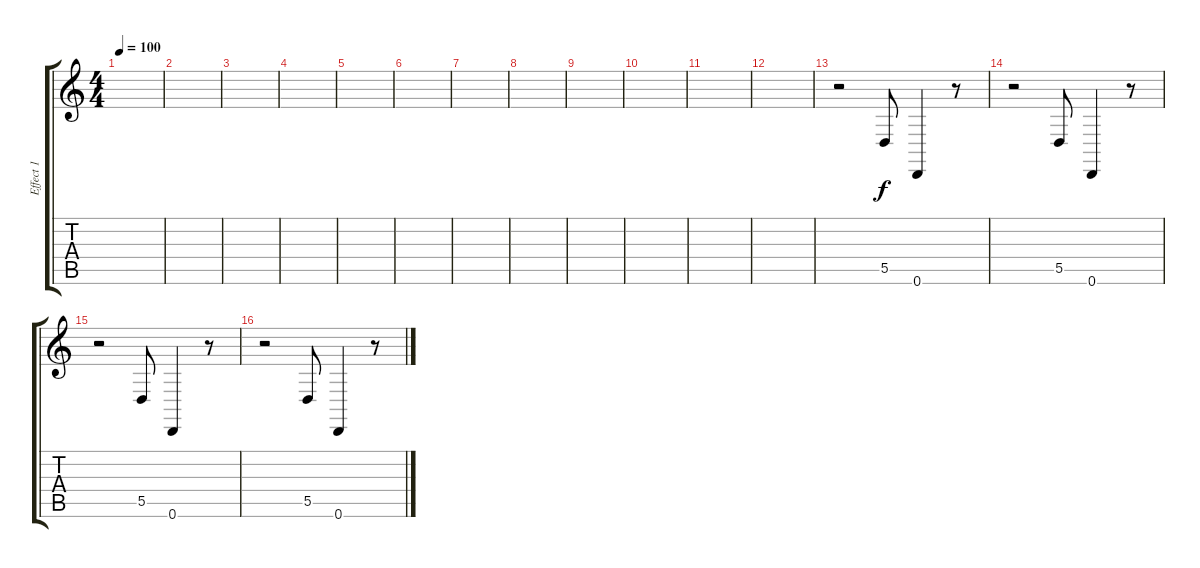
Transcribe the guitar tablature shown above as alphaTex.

\track ("Effect 1" "Effect 1") {instrument stringensemble1}
\staff {score tabs}
\tuning (E4 B3 G3 D3 A2 D2) {hide}
\ts (4 4)
\tempo 100
\clef g2
\ks c
|
|
|
|
|
|
|
|
|
|
|
|
r.2 5.5.8 0.6.4 r.8 |
r.2 5.5.8 0.6.4 r.8 |
r.2 5.5.8 0.6.4 r.8 |
r.2 5.5.8 0.6.4 r.8
